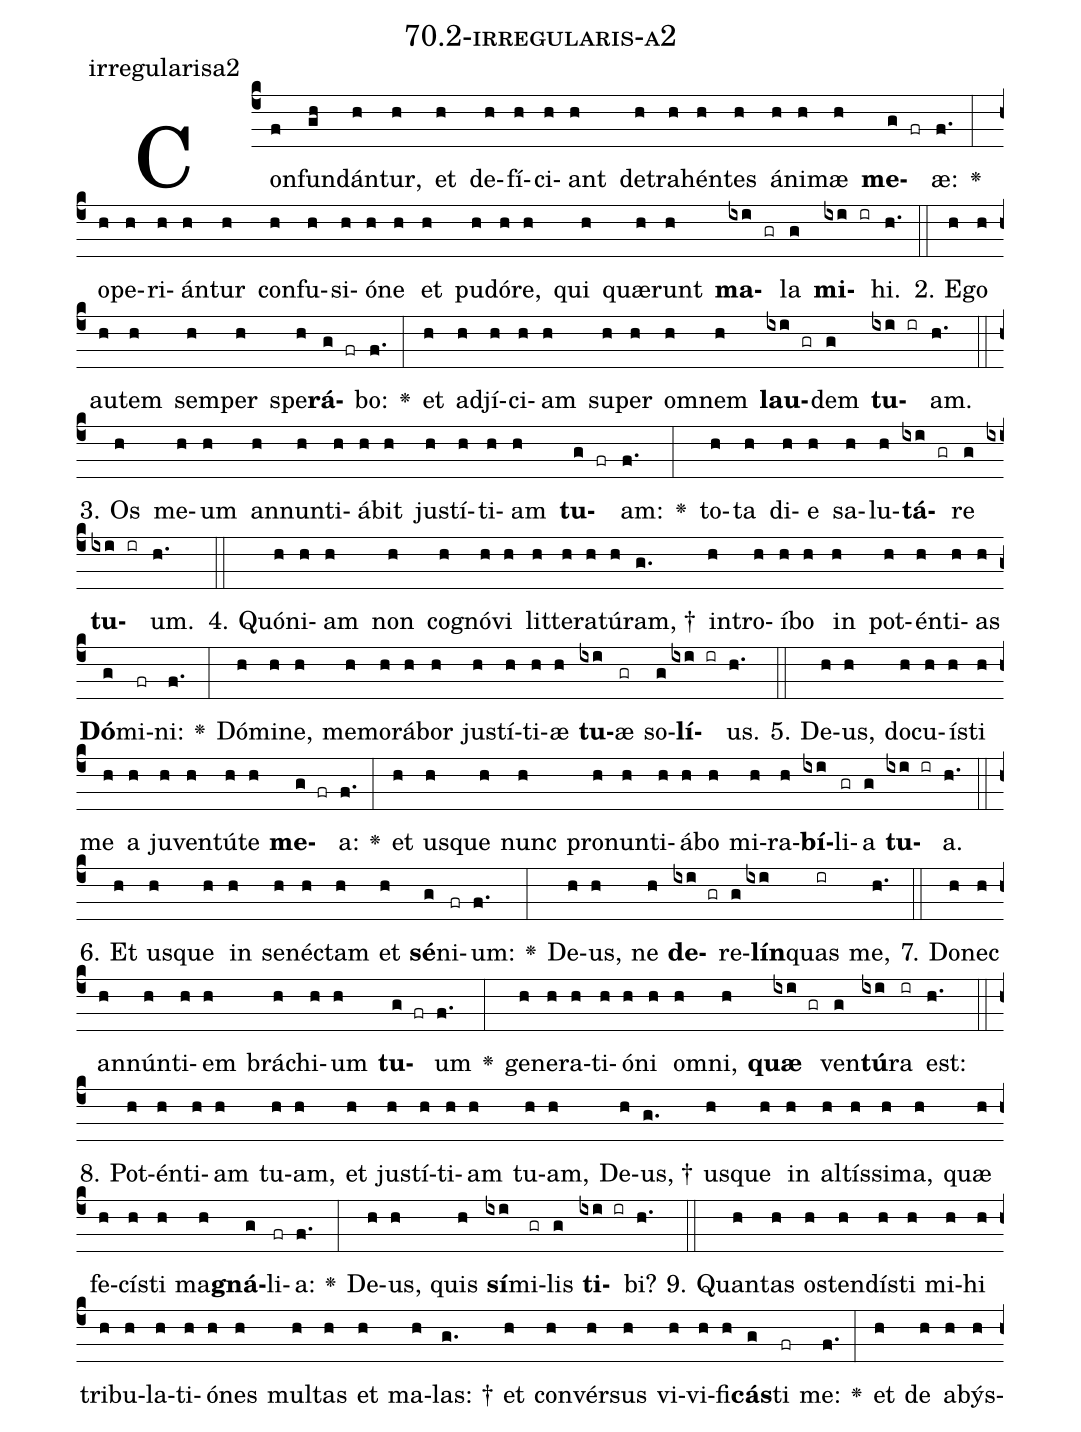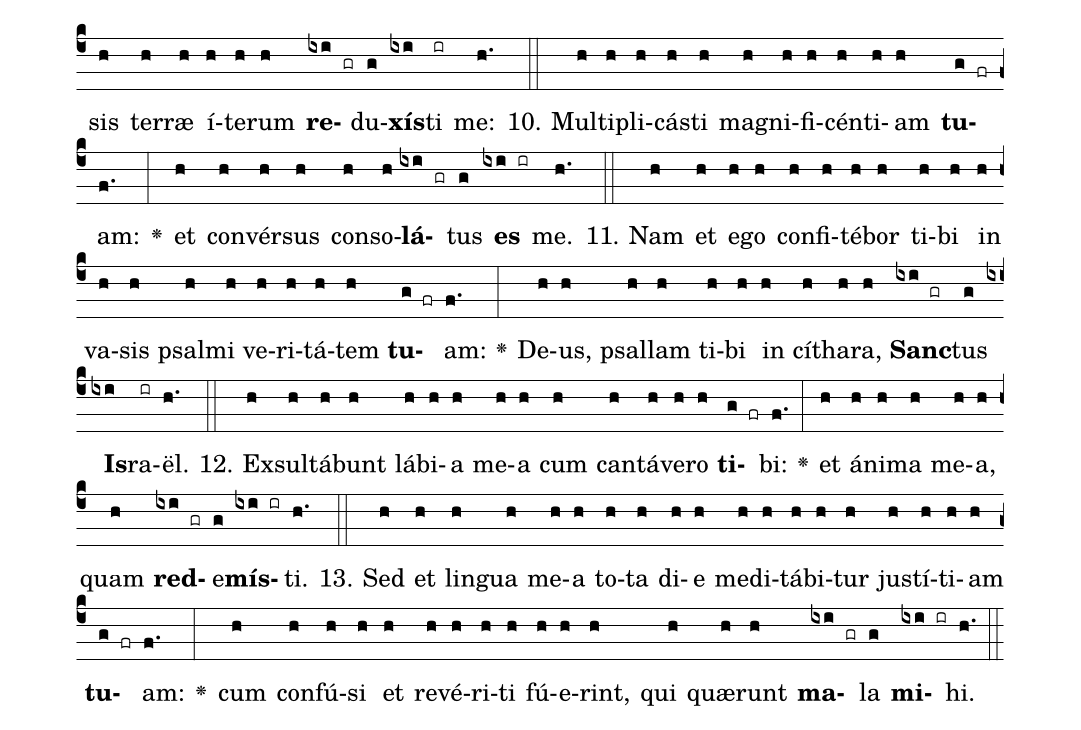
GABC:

name: 70.2-irregularis-a2;
annotation: irregularisa2;
%%
(c4)Con(f)fun(gh)dán(h)tur,(h) et(h) de(h)fí(h)ci(h)ant(h) de(h)tra(h)hén(h)tes(h) á(h)ni(h)mæ(h) <b>me</b>(g fr)æ:(f.) <v>\greheightstar</v>(:) o(h)pe(h)ri(h)án(h)tur(h) con(h)fu(h)si(h)ó(h)ne(h) et(h) pu(h)dó(h)re,(h) qui(h) quæ(h)runt(h) <b>ma</b>(ixi gr)la(g) <b>mi</b>(ixi ir)hi.(h.) (::)
2. E(h)go(h) au(h)tem(h) sem(h)per(h) spe(h)<b>rá</b>(g fr)bo:(f.) <v>\greheightstar</v>(:) et(h) ad(h)jí(h)ci(h)am(h) su(h)per(h) om(h)nem(h) <b>lau</b>(ixi gr)dem(g) <b>tu</b>(ixi ir)am.(h.) (::)
3. Os(h) me(h)um(h) an(h)nun(h)ti(h)á(h)bit(h) jus(h)tí(h)ti(h)am(h) <b>tu</b>(g fr)am:(f.) <v>\greheightstar</v>(:) to(h)ta(h) di(h)e(h) sa(h)lu(h)<b>tá</b>(ixi gr)re(g) <b>tu</b>(ixi ir)um.(h.) (::)
4. Quón(h)i(h)am(h) non(h) co(h)gnó(h)vi(h) lit(h)te(h)ra(h)tú(h)ram, †(g.) in(h)tro(h)í(h)bo(h) in(h) pot(h)én(h)ti(h)as(h) <b>Dó</b>(g)mi(fr)ni:(f.) <v>\greheightstar</v>(:) Dó(h)mi(h)ne,(h) me(h)mo(h)rá(h)bor(h) jus(h)tí(h)ti(h)æ(h) <b>tu</b>(ixi)æ(gr) so(g)<b>lí</b>(ixi ir)us.(h.) (::)
5. De(h)us,(h) do(h)cu(h)ís(h)ti(h) me(h) a(h) ju(h)ven(h)tú(h)te(h) <b>me</b>(g fr)a:(f.) <v>\greheightstar</v>(:) et(h) us(h)que(h) nunc(h) pro(h)nun(h)ti(h)á(h)bo(h) mi(h)ra(h)<b>bí</b>(ixi)li(gr)a(g) <b>tu</b>(ixi ir)a.(h.) (::)
6. Et(h) us(h)que(h) in(h) se(h)néc(h)tam(h) et(h) <b>sé</b>(g)ni(fr)um:(f.) <v>\greheightstar</v>(:) De(h)us,(h) ne(h) <b>de</b>(ixi gr)re(g)<b>lín</b>(ixi)quas(ir) me,(h.) (::)
7. Do(h)nec(h) an(h)nún(h)ti(h)em(h) brá(h)chi(h)um(h) <b>tu</b>(g fr)um(f.) <v>\greheightstar</v>(:) ge(h)ne(h)ra(h)ti(h)ó(h)ni(h) om(h)ni,(h) <b>quæ</b>(ixi gr) ven(g)<b>tú</b>(ixi)ra(ir) est:(h.) (::)
8. Pot(h)én(h)ti(h)am(h) tu(h)am,(h) et(h) jus(h)tí(h)ti(h)am(h) tu(h)am,(h) De(h)us, †(g.) us(h)que(h) in(h) al(h)tís(h)si(h)ma,(h) quæ(h) fe(h)cís(h)ti(h) ma(h)<b>gná</b>(g)li(fr)a:(f.) <v>\greheightstar</v>(:) De(h)us,(h) quis(h) <b>sí</b>(ixi)mi(gr)lis(g) <b>ti</b>(ixi ir)bi?(h.) (::)
9. Quan(h)tas(h) os(h)ten(h)dís(h)ti(h) mi(h)hi(h) tri(h)bu(h)la(h)ti(h)ó(h)nes(h) mul(h)tas(h) et(h) ma(h)las: †(g.) et(h) con(h)vér(h)sus(h) vi(h)vi(h)fi(h)<b>cás</b>(g)ti(fr) me:(f.) <v>\greheightstar</v>(:) et(h) de(h) a(h)býs(h)sis(h) ter(h)ræ(h) í(h)te(h)rum(h) <b>re</b>(ixi gr)du(g)<b>xís</b>(ixi)ti(ir) me:(h.) (::)
10. Mul(h)ti(h)pli(h)cás(h)ti(h) ma(h)gni(h)fi(h)cén(h)ti(h)am(h) <b>tu</b>(g fr)am:(f.) <v>\greheightstar</v>(:) et(h) con(h)vér(h)sus(h) con(h)so(h)<b>lá</b>(ixi gr)tus(g) <b>es</b>(ixi ir) me.(h.) (::)
11. Nam(h) et(h) e(h)go(h) con(h)fi(h)té(h)bor(h) ti(h)bi(h) in(h) va(h)sis(h) psal(h)mi(h) ve(h)ri(h)tá(h)tem(h) <b>tu</b>(g fr)am:(f.) <v>\greheightstar</v>(:) De(h)us,(h) psal(h)lam(h) ti(h)bi(h) in(h) cí(h)tha(h)ra,(h) <b>Sanc</b>(ixi gr)tus(g) <b>Is</b>(ixi)ra(ir)ël.(h.) (::)
12. Ex(h)sul(h)tá(h)bunt(h) lá(h)bi(h)a(h) me(h)a(h) cum(h) can(h)tá(h)ve(h)ro(h) <b>ti</b>(g fr)bi:(f.) <v>\greheightstar</v>(:) et(h) á(h)ni(h)ma(h) me(h)a,(h) quam(h) <b>red</b>(ixi gr)e(g)<b>mís</b>(ixi ir)ti.(h.) (::)
13. Sed(h) et(h) lin(h)gua(h) me(h)a(h) to(h)ta(h) di(h)e(h) me(h)di(h)tá(h)bi(h)tur(h) jus(h)tí(h)ti(h)am(h) <b>tu</b>(g fr)am:(f.) <v>\greheightstar</v>(:) cum(h) con(h)fú(h)si(h) et(h) re(h)vé(h)ri(h)ti(h) fú(h)e(h)rint,(h) qui(h) quæ(h)runt(h) <b>ma</b>(ixi gr)la(g) <b>mi</b>(ixi ir)hi.(h.) (::)
